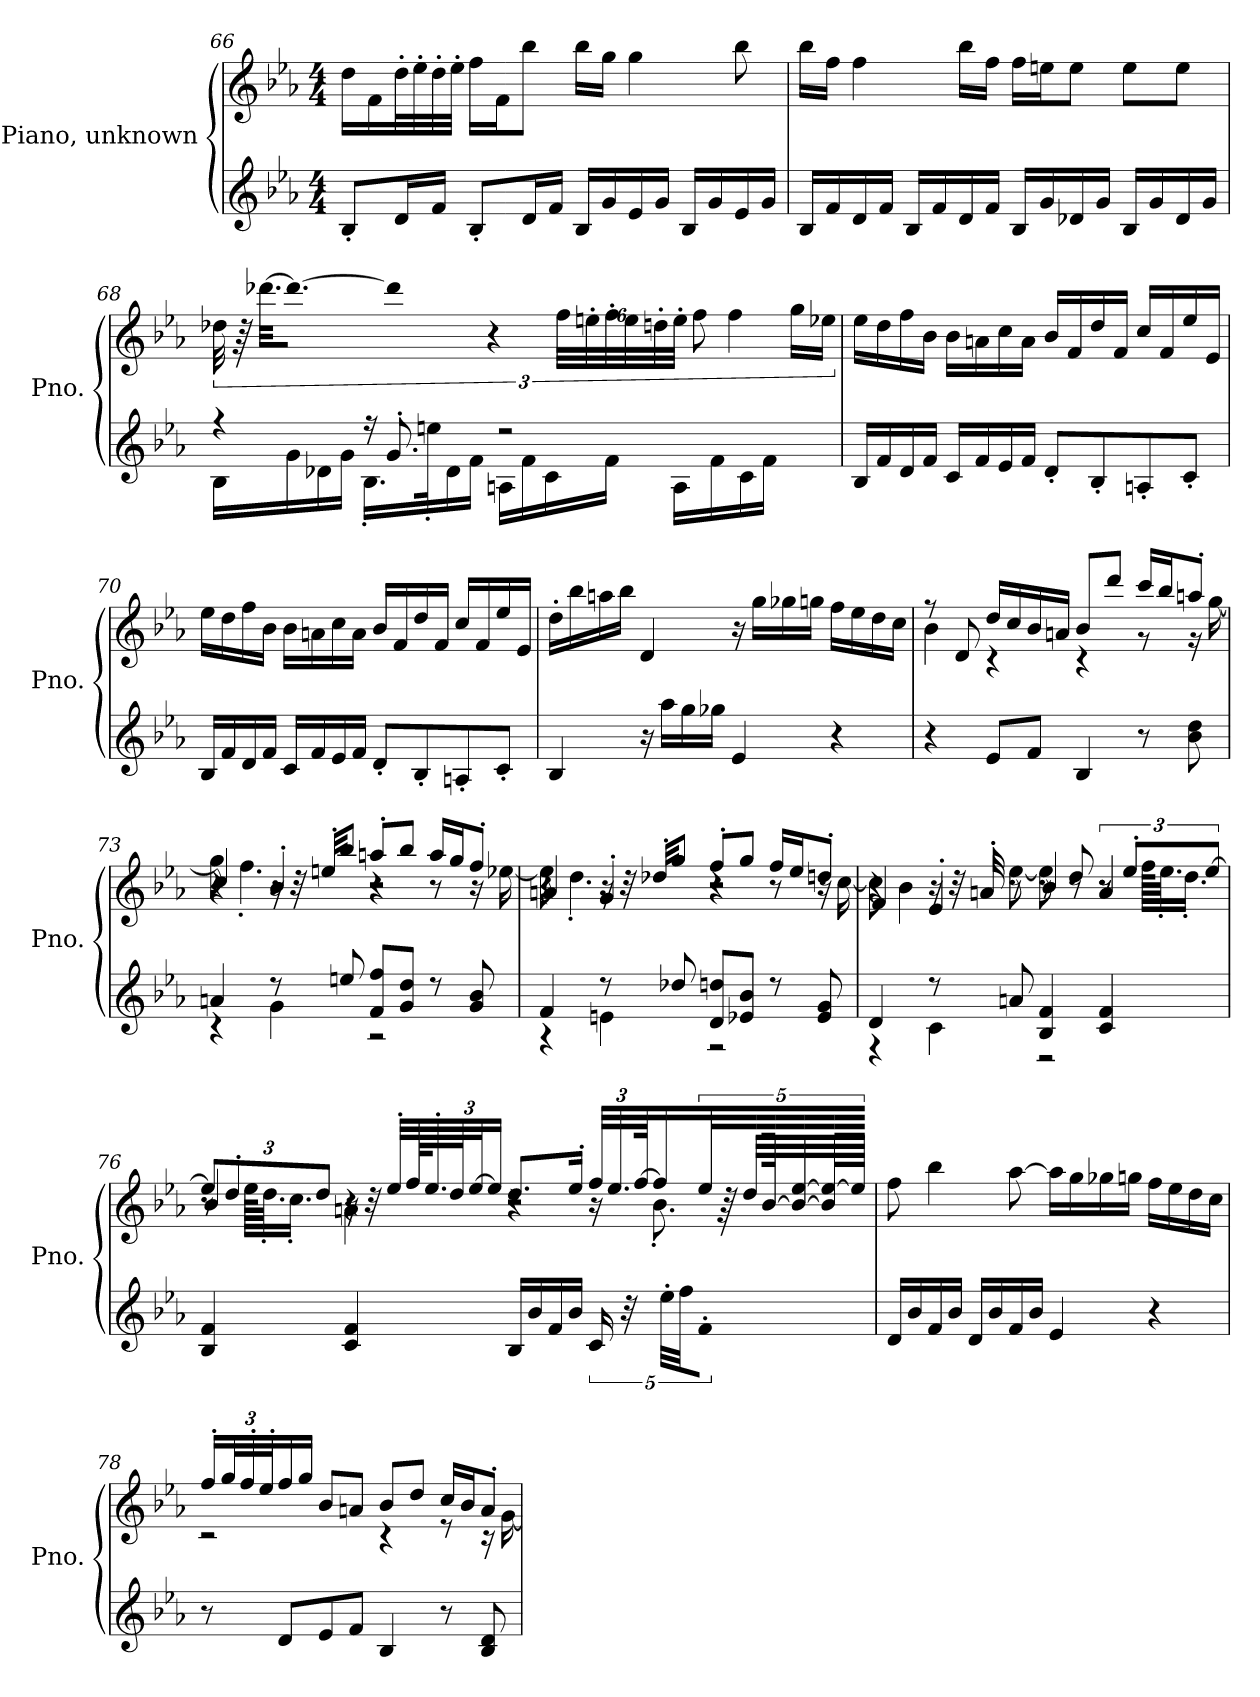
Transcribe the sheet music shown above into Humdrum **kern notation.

**kern	**kern
*part1	*part1
*staff2	*staff1
*I"Piano, unknown	*
*I'Pno.	*
*clefG2	*clefG2
*k[b-e-a-]	*k[b-e-a-]
*M4/4	*M4/4
=66	=66
8B-'/L	16dd\LL
.	16f\
16d/L	32dd'\L
.	32ee-'\
16f/JJ	32dd'\
.	32ee-'\JJJ
8B-'/L	16ff\LL
.	16f\J
16d/L	8bb-\J
16f/JJ	.
16B-/LL	16bb-\LL
16g/	16gg\JJ
16e-/	4gg\
16g/JJ	.
16B-/LL	.
16g/	.
16e-/	8bb-\
16g/JJ	.
!!LO:PB:g=z
=67	=67
16B-/LL	16bb-\LL
16f/	16ff\JJ
16d/	4ff\
16f/JJ	.
16B-/LL	.
16f/	.
16d/	16bb-\LL
16f/JJ	16ff\JJ
16B-/LL	16ff\LL
16g/	16een\J
16d-X/	8ee\J
16g/JJ	.
16B-/LL	8ee\L
16g/	.
16d-/	8ee\J
16g/JJ	.
=68	=68
*^	*
4r	16B-\LL	48dd-X\
.	.	96r
.	.	[48.ddd-X\KKL
.	16g\	8.ddd-\J_
.	16d-X\	.
.	16g\JJ	.
16r	16.B-'\LL	16ddd-\]
8.g'/	.	16r
.	32een'\K	.
*	*	*Xbrackettup
.	16d-\	48ff\LLL
.	.	48een'\
.	.	48ff'\
.	16f\JJ	48ee\
.	.	48ddn'\
.	.	48ee'\JJJ
2r	16An\LL	8ff\
.	16f\	.
.	16c\	4ff\
.	16f\JJ	.
.	16A\LL	.
.	16f\	.
.	16c\	16gg\LL
.	16f\JJ	16ee-X\JJ
*v	*v	*
!!LO:LB:g=z
=69	=69
16B-/LL	16ee-\LL
16f/	16dd\
16d/	16ff\
16f/JJ	16b-\JJ
16c/LL	16b-\LL
16f/	16an\
16e-/	16cc\
16f/JJ	16a\JJ
8d'/L	16b-/LL
.	16f/
8B-'/	16dd/
.	16f/JJ
8An'/	16cc/LL
.	16f/
8c'/J	16ee-/
.	16e-/JJ
=70	=70
16B-/LL	16ee-\LL
16f/	16dd\
16d/	16ff\
16f/JJ	16b-\JJ
16c/LL	16b-\LL
16f/	16an\
16e-/	16cc\
16f/JJ	16a\JJ
8d'/L	16b-/LL
.	16f/
8B-'/	16dd/
.	16f/JJ
8An'/	16cc/LL
.	16f/
8c'/J	16ee-/
.	16e-/JJ
!!LO:LB:g=z
=71	=71
4B-/	16dd'\LL
.	16bb-\
.	16aan\
.	16bb-\JJ
16r	4d/
16aa-\LL	.
16gg\	.
16gg-X\JJ	.
4e-/	16r
.	16gg\LL
.	16gg-X\
.	16ggn\JJ
4r	16ff\LL
.	16ee-\
.	16dd\
.	16cc\JJ
=72	=72
*	*^
4r	8r	4b-\
.	8d/	.
8e-/L	16dd/LL	4r
.	16cc/	.
8f/J	16b-/	.
.	16an/JJ	.
4B-/	8b-/L	4r
.	8ddd/J	.
8r	16ccc/LL	8r
.	16bb-/J	.
8b-\ 8dd\	8aan'/J	16r
.	.	[16gg\
!!LO:LB:g=z
=73	=73	=73
*^	*	*^
4an/	4r	4r	8gg\]	4cc/
.	.	.	4.ff'\	.
8r	4g\	16r	.	4b-'/
.	.	32r	.	.
.	.	32een'/KKL	.	.
8een/	.	8bb-/J	.	.
8f/ 8ff/L	2r	8aan'/L	4r	2r
8g/ 8dd/J	.	8bb-/J	.	.
8r	.	16aa/LL	8r	.
.	.	16gg/J	.	.
8g/ 8b-/	.	8ff'/J	16r	.
.	.	.	[16ee-X\	.
=74	=74	=74	=74	=74
4f/	4r	4r	8ee-\]	4an/
.	.	.	4.dd'\	.
8r	4en\	16r	.	4g'/
.	.	32r	.	.
.	.	32dd-X'/KKL	.	.
8dd-X/	.	8gg/J	.	.
8d/ 8ddn/L	2r	8ff'/L	4r	2r
8e-X/ 8b-/J	.	8gg/J	.	.
8r	.	16ff/LL	8r	.
.	.	16ee-/J	.	.
8e-/ 8g/	.	8ddn'/J	16r	.
.	.	.	[16cc\	.
!!LO:LB:g=z	!!	!!
=75	=75	=75	=75	=75
4d/	4r	4r	8cc\]	4f/
.	.	.	4b-\	.
8r	4c\	16r	.	4e-'/
.	.	32r	.	.
.	.	32an'/	.	.
8an/	.	8r	[8ee-\	.
4B-/ 4f/	2r	8r	8ee-\]	4b-/
.	.	8dd/	8r	.
*	*	*brackettup	*	*
4c/ 4f/	.	12r	8r	4a/
.	.	12ee-'/L	.	.
.	.	.	128ff\KLLLL	.
.	.	.	64.ee-'\JJ	.
.	.	.	16.dd'\JJ	.
.	.	[12ee-/J	.	.
*v	*v	*	*	*
!!LO:LB:g=z	!!	!!
=76	=76	=76	=76
*	*Xbrackettup	*	*
4B-/ 4f/	12ee-/L]	8r	4b-/
.	12dd'/	.	.
.	.	128ee-\KLLLL	.
.	.	64.dd'\JJ	.
.	.	16.cc'\JJ	.
.	12dd/J	.	.
4c/ 4f/	16r	4an\	4r
.	32r	.	.
.	32ee-'/LLL	.	.
.	128ff/KL	.	.
.	64.ee-'/	.	.
.	96dd/J	.	.
.	[48ee-/J	.	.
.	16ee-/JJ]	.	.
16B-/LL	8.dd/L	4r	2r
16b-/	.	.	.
16f/	.	.	.
16b-/JJ	16ee-'/Jk	.	.
20c/	48ff/LLL	16r	.
.	48.ee-/	.	.
40r	.	.	.
.	[96ff/JK	.	.
.	16ff/]	8.b-'\	.
40ee-'\LLL	.	.	.
40ff\JJ	.	.	.
*	*brackettup	*	*
8f'\J	40ee-/JJk	.	.
.	80r	.	.
.	40dd/LLL	.	.
.	[80b-/K	.	.
.	40b-/_ [40ee-/	.	.
.	80b-/] 80ee-/_L	.	.
.	80ee-/JJJJ]	.	.
*	*v	*v	*v
!!LO:PB:g=z
=77	=77
16d/LL	8ff\
16b-/	.
16f/	4bb-\
16b-/JJ	.
16d/LL	.
16b-/	.
16f/	[8aa-\
16b-/JJ	.
4e-/	16aa-\LL]
.	16gg\
.	16gg-X\
.	16ggn\JJ
4r	16ff\LL
.	16ee-\
.	16dd\
.	16cc\JJ
=78	=78
*	*^
8r	16ff'/LL	2r
*	*Xbrackettup	*
.	48gg/L	.
.	48ff'/	.
.	48ee-'/J	.
8d/L	16ff/	.
.	16gg/JJ	.
8e-/	8b-/L	.
8f/J	8an/J	.
4B-/	8b-/L	4r
.	8dd/J	.
8r	16cc/LL	8r
.	16b-/J	.
8B-/ 8d/	8a'/J	16r
.	.	[16g\
*	*v	*v
=	=
*-	*-
